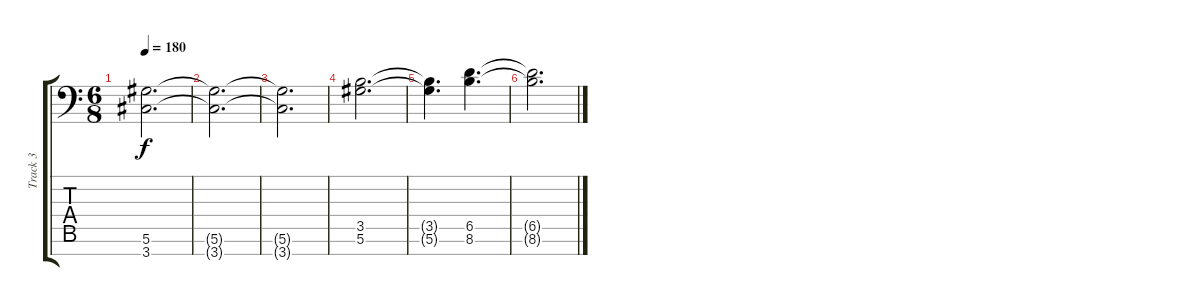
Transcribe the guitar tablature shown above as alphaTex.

\track ("Track 3" "Track 3") {instrument distortionguitar}
\staff {score tabs}
\tuning (Eb4 Bb3 Gb3 Db3 Ab2 Eb2 Bb1) {hide}
\ts (6 8)
\tempo 180
\clef f4
\ks c
(5.6{t} 3.7{t}).2{d dy f} |
(5.6{t} 3.7{t}).2{d} |
(5.6{t} 3.7{t}).2{d} |
(3.5 5.6).2{d} |
(3.5{t} 5.6{t}).4{d} (6.5 8.6).4{d} |
(6.5{t} 8.6{t}).2{d}
